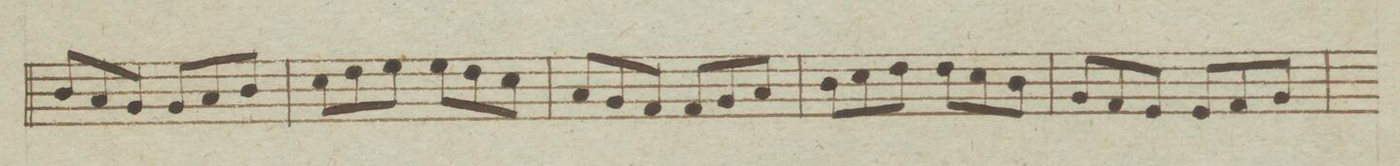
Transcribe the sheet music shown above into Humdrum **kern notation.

**kern
*I"Violon e Violoncello
*clefF4
*k[b-e-]
*met(c)
*M6/8
8D/L
8C/
8BB-/J
8BB-/L
8C/
8D/J
=200
8E-\L
8F\
8G\J
8G\L
8F\
8E-\J
=201
8C/L
8BB-/
8AA/J
8AA/L
8BB-/
8C/J
=202
8D\L
8E-\
8F\J
8F\L
8E-\
8D\J
=203
8BB-/L
8AA/
8GG/J
8GG/L
8AA/
8BB-/J
=204
*-
